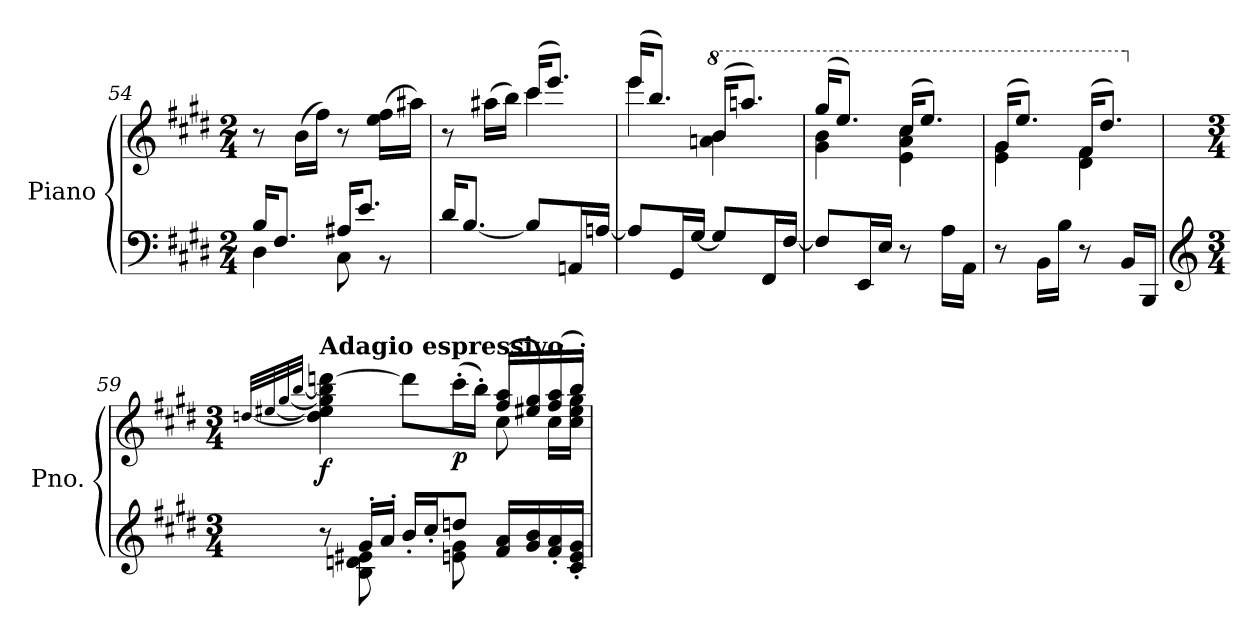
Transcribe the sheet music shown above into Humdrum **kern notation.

**kern	**kern	**dynam
*part1	*part1	*part1
*staff2	*staff1	*staff1/2
*I"Piano	*	*
*I'Pno.	*	*
*clefF4	*clefG2	*
*k[f#c#g#d#]	*k[f#c#g#d#]	*
*M2/4	*M2/4	*
=54	=54	=54
*^	*	*
16B/KL	4D#\	8r	.
8.F#/J	.	.	.
.	.	(16b\LL	.
.	.	16ff#\JJ)	.
16A#X/KL	8C#\	8r	.
8.e/J	.	.	.
.	8r	(16ee\ 16ff#\LL	.
.	.	16aa#X\JJ)	.
*v	*v	*	*
!!LO:PB:g=z
=55	=55	=55
*	*^	*
16d#/KL	8r	4ryy	.
[8.B/J	.	.	.
.	(>16aa#X\LL	.	.
.	16bb\JJ)	.	.
!	!	!	!LO:DY:b
8B/L]	(>16ccc#/KL	4ccc#\	other-dynamics
.	8.eee/J)	.	.
16AAn/L	.	.	.
[16An/JJ	.	.	.
=56	=56	=56	=56
8An/L]	(16eee/KL	4eee\	.
.	8.bb/J)	.	.
16GG#/L	.	.	.
[16G#/JJ	.	.	.
*	*8va	*	*
8G#/L]	(16bb/KL	4aan\ 4bb\	.
.	8.aaan/J)	.	.
16FF#/L	.	.	.
[16F#/JJ	.	.	.
=57	=57	=57	=57
8F#/L]	(16ggg#/KL	4gg#\ 4bb\	.
.	8.eee/J)	.	.
16EE/L	.	.	.
16E/JJ	.	.	.
8r	(16ccc#/KL	4ee\ 4aa\ 4ccc#\	.
.	8.eee/J)	.	.
16A\LL	.	.	.
16AA\JJ	.	.	.
=58	=58	=58	=58
8r	(16gg#/KL	4ee\ 4gg#\	.
.	8.eee/J)	.	.
16BB\LL	.	.	.
16B\JJ	.	.	.
8r	(16ff#/KL	4dd#\ 4ff#\	.
.	8.ddd#/J)	.	.
16BB/LL	.	.	.
16BBB/JJ	.	.	.
!!LO:LB:g=z	!!
=59	=59	=59	=59
*clefG2	*	*	*
*M3/4	*M3/4	*	*
*	*X8va	*	*
.	[32qddn/LLL	.	.
.	[32qee#X/	.	.
.	[32qgg#/	.	.
.	[32qbb/JJJ	.	.
*^	*	*	*
!	!	!LO:TX:a:B:t=Adagio espressivo	!	!
!	!	!	!	!LO:DY:b
8r	8ryy	4dd\] 4ee#\] 4gg#\] 4bb\] [4dddn\	2ryy	f
16g#'/LL	8B\ 8dn\ 8e#X\	.	.	.
16a'/JJ	.	.	.	.
16b'/LL	8ryy	8ddd\L]	.	.
16cc#'/J	.	.	.	.
!	!	!	!	!LO:DY:b
8ddn/J	8en\ 8g#\	(>16ccc#'\L	.	p
.	.	16bb'\JJ)	.	.
16f#/ 16a/LL	4ryy	(>16ff#/ 16aa/LL	8cc#\	.
16g#/ 16b/	.	16ee#X/ 16gg#/)	.	.
!	!	!	!	!LO:DY:b
16f#/' 16a/'	.	(>16ff#/' 16aa/'	16cc#\LL	other-dynamics
16c#/' 16e/' 16g#/'JJ	.	16bb'/JJ)	16cc#\ 16ee#\ 16gg#\JJ	.
*v	*v	*	*	*
*	*v	*v	*
=	=	=
*-	*-	*-
